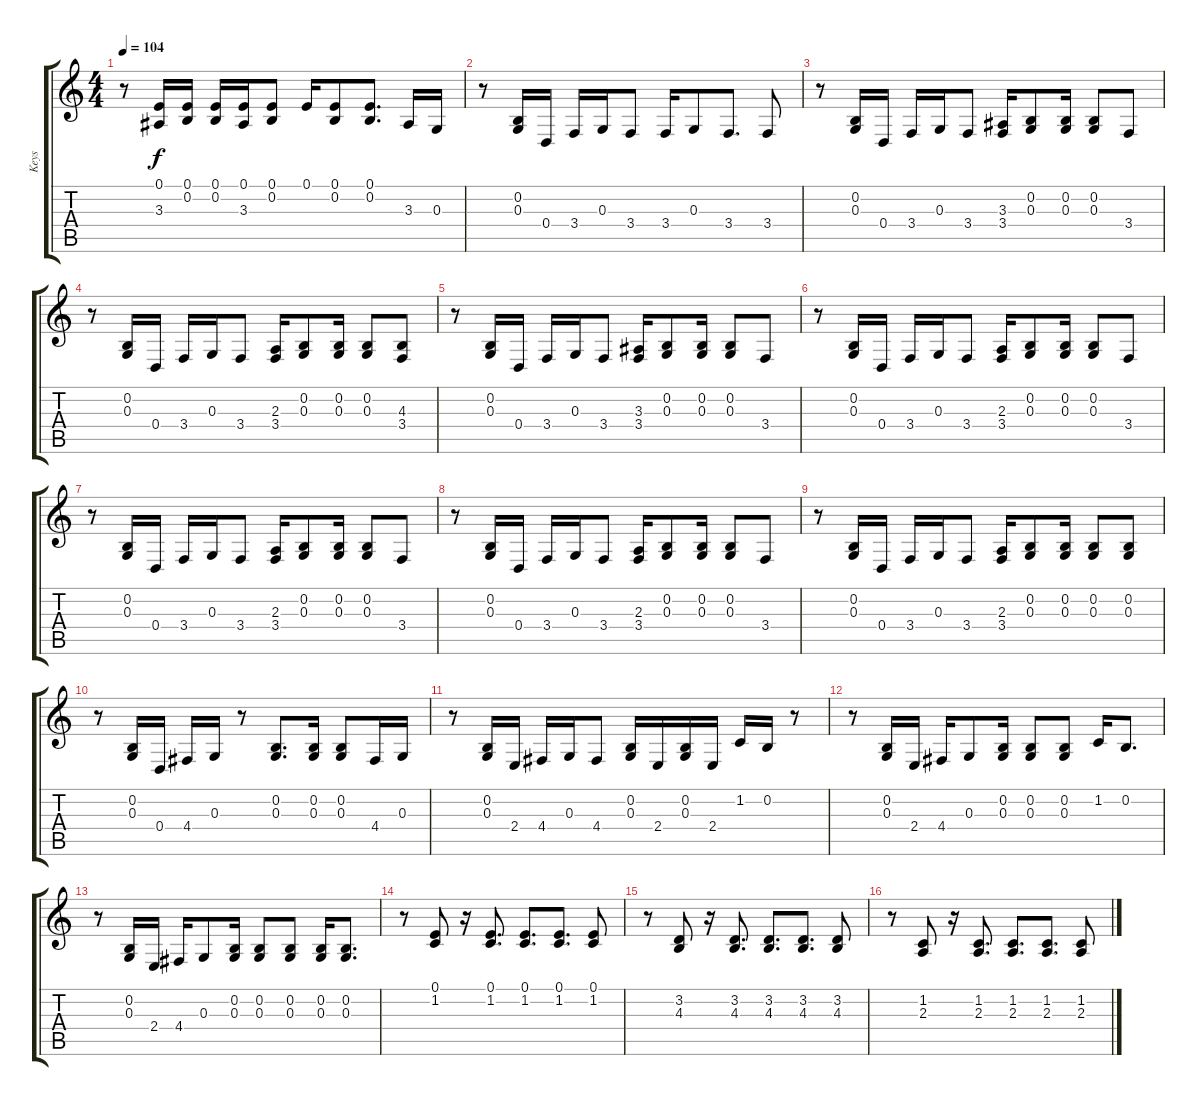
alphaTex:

\track ("Keys" "Keys") {instrument acousticgrandpiano}
\staff {score tabs}
\tuning (E4 B3 G3 D3 A2 E2) {hide}
\ts (4 4)
\tempo 104
\clef g2
\ks c
r.8{dy f} (0.1 3.3).16 (0.1 0.2).16 (0.1 0.2).16 (0.1 3.3).16 (0.1 0.2).8 0.1.16 (0.1 0.2).8 (0.1 0.2).8{d} 3.3.16 0.3.16 |
r.8 (0.2 0.3).16 0.4.16 3.4.16 0.3.16 3.4.8 3.4.16 0.3.8 3.4.8{d} 3.4.8 |
r.8 (0.2 0.3).16 0.4.16 3.4.16 0.3.16 3.4.8 (3.3 3.4).16 (0.2 0.3).8 (0.2 0.3).16 (0.2 0.3).8 3.4.8 |
r.8 (0.2 0.3).16 0.4.16 3.4.16 0.3.16 3.4.8 (2.3 3.4).16 (0.2 0.3).8 (0.2 0.3).16 (0.2 0.3).8 (4.3 3.4).8 |
r.8 (0.2 0.3).16 0.4.16 3.4.16 0.3.16 3.4.8 (3.3 3.4).16 (0.2 0.3).8 (0.2 0.3).16 (0.2 0.3).8 3.4.8 |
r.8 (0.2 0.3).16 0.4.16 3.4.16 0.3.16 3.4.8 (2.3 3.4).16 (0.2 0.3).8 (0.2 0.3).16 (0.2 0.3).8 3.4.8 |
r.8 (0.2 0.3).16 0.4.16 3.4.16 0.3.16 3.4.8 (2.3 3.4).16 (0.2 0.3).8 (0.2 0.3).16 (0.2 0.3).8 3.4.8 |
r.8 (0.2 0.3).16 0.4.16 3.4.16 0.3.16 3.4.8 (2.3 3.4).16 (0.2 0.3).8 (0.2 0.3).16 (0.2 0.3).8 3.4.8 |
r.8 (0.2 0.3).16 0.4.16 3.4.16 0.3.16 3.4.8 (2.3 3.4).16 (0.2 0.3).8 (0.2 0.3).16 (0.2 0.3).8 (0.2 0.3).8 |
r.8 (0.2 0.3).16 0.4.16 4.4.16 0.3.16 r.8 (0.2 0.3).8{d} (0.2 0.3).16 (0.2 0.3).8 4.4.16 0.3.16 |
r.8 (0.2 0.3).16 2.4.16 4.4.16 0.3.16 4.4.8 (0.2 0.3).16 2.4.16 (0.2 0.3).16 2.4.16 1.2.16 0.2.16 r.8 |
r.8 (0.2 0.3).16 2.4.16 4.4.16 0.3.8 (0.2 0.3).16 (0.2 0.3).8 (0.2 0.3).8 1.2.16 0.2.8{d} |
r.8 (0.2 0.3).16 2.4.16 4.4.16 0.3.8 (0.2 0.3).16 (0.2 0.3).8 (0.2 0.3).8 (0.2 0.3).16 (0.2 0.3).8{d} |
r.8 (0.1 1.2).8 r.16 (0.1 1.2).8{d} (0.1 1.2).8{d} (0.1 1.2).8{d} (0.1 1.2).8 |
r.8 (3.2 4.3).8 r.16 (3.2 4.3).8{d} (3.2 4.3).8{d} (3.2 4.3).8{d} (3.2 4.3).8 |
r.8 (1.2 2.3).8 r.16 (1.2 2.3).8{d} (1.2 2.3).8{d} (1.2 2.3).8{d} (1.2 2.3).8
